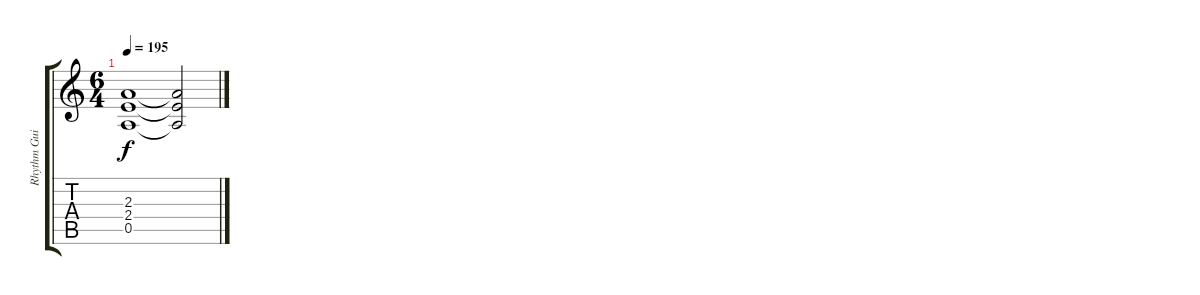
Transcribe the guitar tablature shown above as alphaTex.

\track ("Rhythm Guitar" "Rhythm Gui") {instrument distortionguitar}
\staff {score tabs}
\tuning (E4 B3 G3 D3 A2 E2) {hide}
\ts (6 4)
\tempo 195
\clef g2
\ks c
(2.3{t} 2.4{t} 0.5{t}).1{dy f} (2.3{t} 2.4{t} 0.5{t}).2
